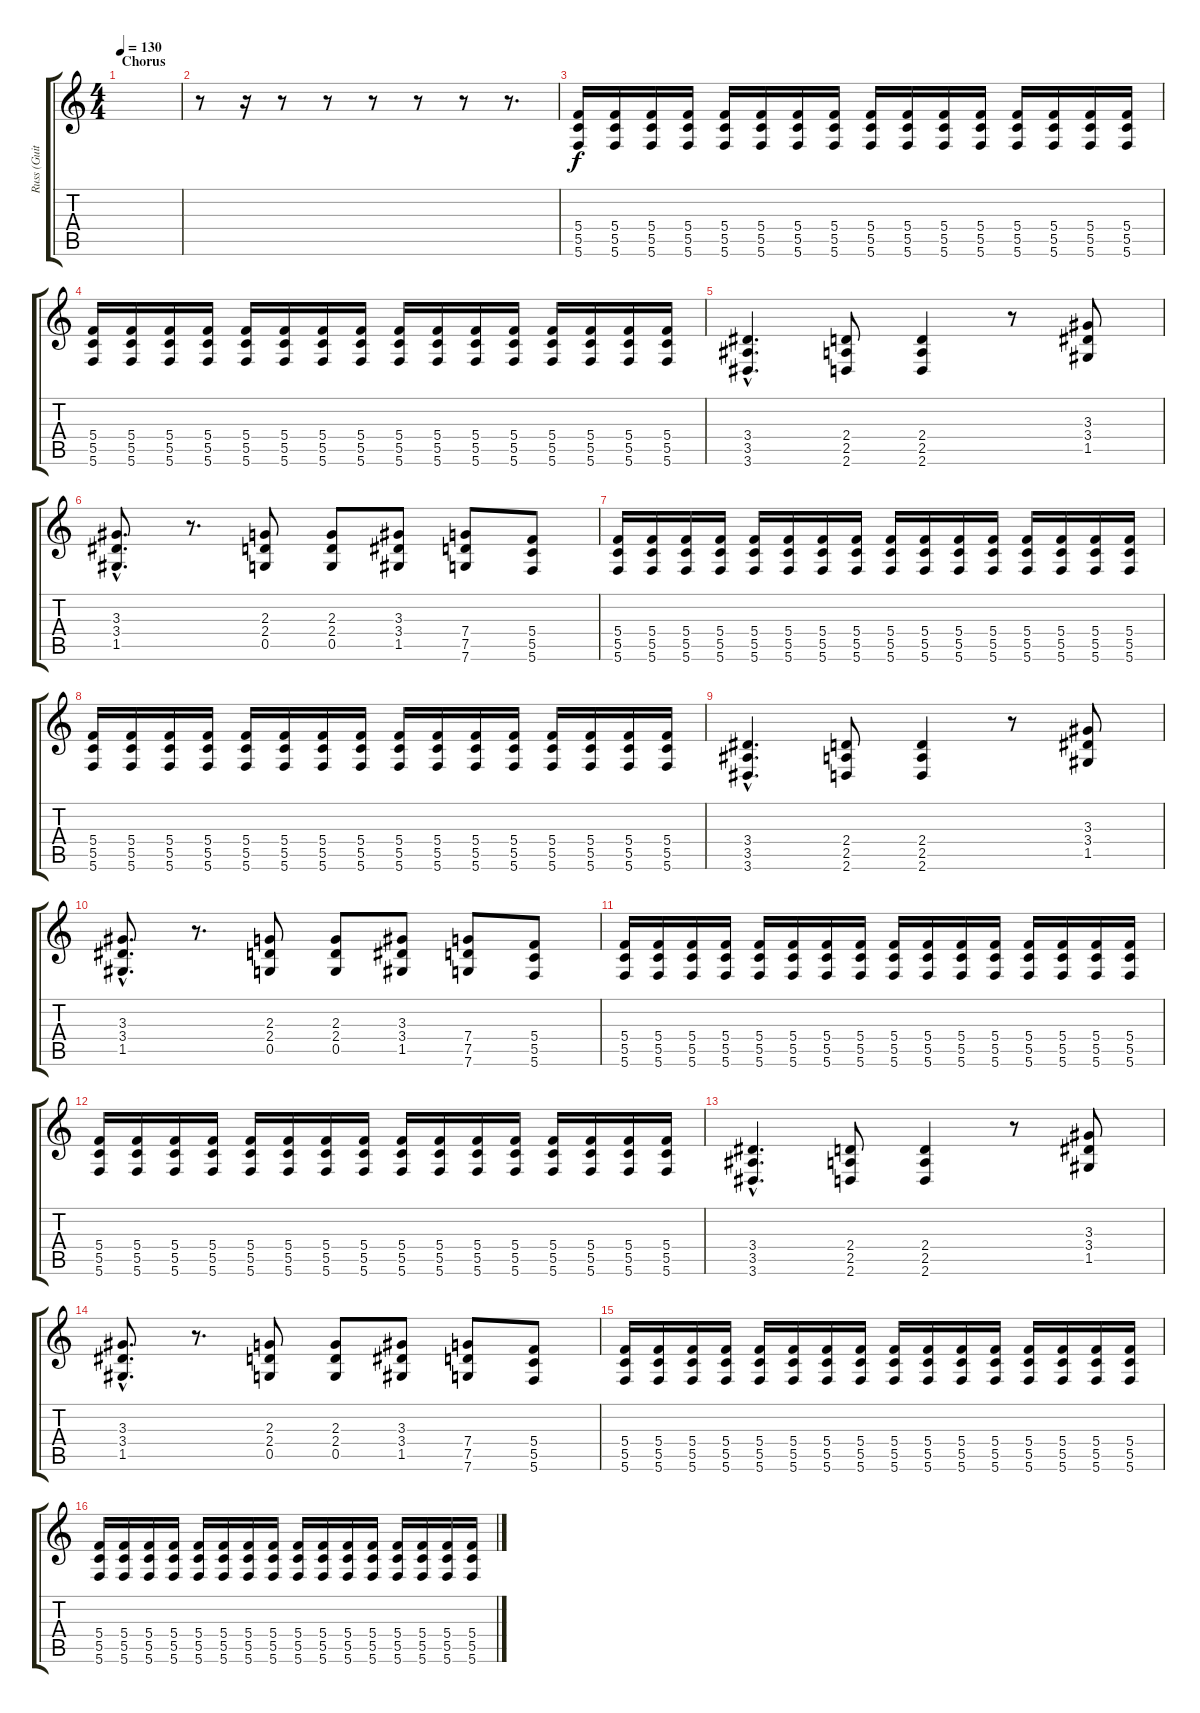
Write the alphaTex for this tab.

\track ("Russ (Guitar 2)" "Russ (Guit") {instrument distortionguitar}
\staff {score tabs}
\tuning (D4 A3 F3 C3 G2 C2) {hide}
\ts (4 4)
\section ("" "Chorus")
\tempo 130
\clef g2
\ks c
|
r.8 r.16 r.8 r.8 r.8 r.8 r.8 r.8{d} |
(5.4 5.5 5.6).16 (5.4 5.5 5.6).16 (5.4 5.5 5.6).16 (5.4 5.5 5.6).16 (5.4 5.5 5.6).16 (5.4 5.5 5.6).16 (5.4 5.5 5.6).16 (5.4 5.5 5.6).16 (5.4 5.5 5.6).16 (5.4 5.5 5.6).16 (5.4 5.5 5.6).16 (5.4 5.5 5.6).16 (5.4 5.5 5.6).16 (5.4 5.5 5.6).16 (5.4 5.5 5.6).16 (5.4 5.5 5.6).16 |
(5.4 5.5 5.6).16 (5.4 5.5 5.6).16 (5.4 5.5 5.6).16 (5.4 5.5 5.6).16 (5.4 5.5 5.6).16 (5.4 5.5 5.6).16 (5.4 5.5 5.6).16 (5.4 5.5 5.6).16 (5.4 5.5 5.6).16 (5.4 5.5 5.6).16 (5.4 5.5 5.6).16 (5.4 5.5 5.6).16 (5.4 5.5 5.6).16 (5.4 5.5 5.6).16 (5.4 5.5 5.6).16 (5.4 5.5 5.6).16 |
(3.4{hac} 3.5{hac} 3.6{hac}).4{d} (2.4 2.5 2.6).8 (2.4 2.5 2.6).4 r.8 (3.3 3.4 1.5).8 |
(3.3{hac} 3.4{hac} 1.5{hac}).8{d} r.8{d} (2.3 2.4 0.5).8 (2.3 2.4 0.5).8 (3.3 3.4 1.5).8 (7.4 7.5 7.6).8 (5.4 5.5 5.6).8 |
(5.4 5.5 5.6).16 (5.4 5.5 5.6).16 (5.4 5.5 5.6).16 (5.4 5.5 5.6).16 (5.4 5.5 5.6).16 (5.4 5.5 5.6).16 (5.4 5.5 5.6).16 (5.4 5.5 5.6).16 (5.4 5.5 5.6).16 (5.4 5.5 5.6).16 (5.4 5.5 5.6).16 (5.4 5.5 5.6).16 (5.4 5.5 5.6).16 (5.4 5.5 5.6).16 (5.4 5.5 5.6).16 (5.4 5.5 5.6).16 |
(5.4 5.5 5.6).16 (5.4 5.5 5.6).16 (5.4 5.5 5.6).16 (5.4 5.5 5.6).16 (5.4 5.5 5.6).16 (5.4 5.5 5.6).16 (5.4 5.5 5.6).16 (5.4 5.5 5.6).16 (5.4 5.5 5.6).16 (5.4 5.5 5.6).16 (5.4 5.5 5.6).16 (5.4 5.5 5.6).16 (5.4 5.5 5.6).16 (5.4 5.5 5.6).16 (5.4 5.5 5.6).16 (5.4 5.5 5.6).16 |
(3.4{hac} 3.5{hac} 3.6{hac}).4{d} (2.4 2.5 2.6).8 (2.4 2.5 2.6).4 r.8 (3.3 3.4 1.5).8 |
(3.3{hac} 3.4{hac} 1.5{hac}).8{d} r.8{d} (2.3 2.4 0.5).8 (2.3 2.4 0.5).8 (3.3 3.4 1.5).8 (7.4 7.5 7.6).8 (5.4 5.5 5.6).8 |
(5.4 5.5 5.6).16 (5.4 5.5 5.6).16 (5.4 5.5 5.6).16 (5.4 5.5 5.6).16 (5.4 5.5 5.6).16 (5.4 5.5 5.6).16 (5.4 5.5 5.6).16 (5.4 5.5 5.6).16 (5.4 5.5 5.6).16 (5.4 5.5 5.6).16 (5.4 5.5 5.6).16 (5.4 5.5 5.6).16 (5.4 5.5 5.6).16 (5.4 5.5 5.6).16 (5.4 5.5 5.6).16 (5.4 5.5 5.6).16 |
(5.4 5.5 5.6).16 (5.4 5.5 5.6).16 (5.4 5.5 5.6).16 (5.4 5.5 5.6).16 (5.4 5.5 5.6).16 (5.4 5.5 5.6).16 (5.4 5.5 5.6).16 (5.4 5.5 5.6).16 (5.4 5.5 5.6).16 (5.4 5.5 5.6).16 (5.4 5.5 5.6).16 (5.4 5.5 5.6).16 (5.4 5.5 5.6).16 (5.4 5.5 5.6).16 (5.4 5.5 5.6).16 (5.4 5.5 5.6).16 |
(3.4{hac} 3.5{hac} 3.6{hac}).4{d} (2.4 2.5 2.6).8 (2.4 2.5 2.6).4 r.8 (3.3 3.4 1.5).8 |
(3.3{hac} 3.4{hac} 1.5{hac}).8{d} r.8{d} (2.3 2.4 0.5).8 (2.3 2.4 0.5).8 (3.3 3.4 1.5).8 (7.4 7.5 7.6).8 (5.4 5.5 5.6).8 |
(5.4 5.5 5.6).16 (5.4 5.5 5.6).16 (5.4 5.5 5.6).16 (5.4 5.5 5.6).16 (5.4 5.5 5.6).16 (5.4 5.5 5.6).16 (5.4 5.5 5.6).16 (5.4 5.5 5.6).16 (5.4 5.5 5.6).16 (5.4 5.5 5.6).16 (5.4 5.5 5.6).16 (5.4 5.5 5.6).16 (5.4 5.5 5.6).16 (5.4 5.5 5.6).16 (5.4 5.5 5.6).16 (5.4 5.5 5.6).16 |
(5.4 5.5 5.6).16 (5.4 5.5 5.6).16 (5.4 5.5 5.6).16 (5.4 5.5 5.6).16 (5.4 5.5 5.6).16 (5.4 5.5 5.6).16 (5.4 5.5 5.6).16 (5.4 5.5 5.6).16 (5.4 5.5 5.6).16 (5.4 5.5 5.6).16 (5.4 5.5 5.6).16 (5.4 5.5 5.6).16 (5.4 5.5 5.6).16 (5.4 5.5 5.6).16 (5.4 5.5 5.6).16 (5.4 5.5 5.6).16
